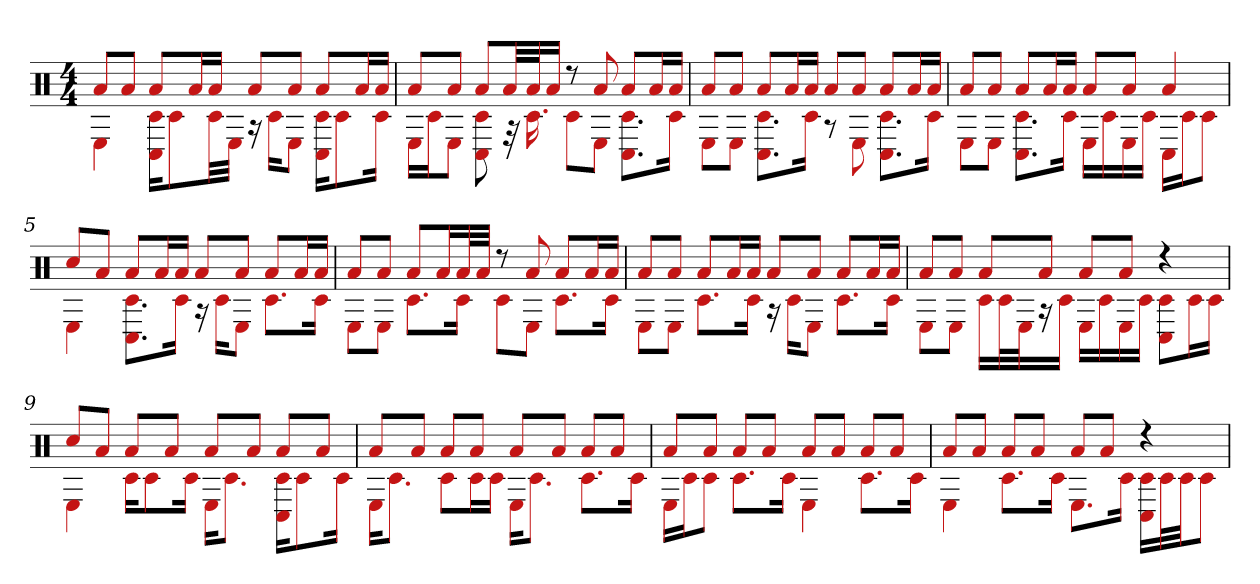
**kern
*part1
*staff1
*clefX
*k[]
*M4/4
=1
*^
8aL	4E
8aJ	.
8aL	16C# 16c#KL
.	8c#
16aL	.
16aJJ	32c#LL
.	32EJJJ
8aL	16r
.	16c#KL
8aJ	8EJ
8aL	16C# 16c#KL
.	8c#
16aL	.
16aJJ	16c#Jk
=2	=2
8aL	16ELL
.	16c#J
8aJ	8EJ
8aL	8C# 8c#
32aLL	32r
32aJ	16.c#
16aJJ	.
8r	8c#L
8a	8EJ
8aL	8.C# 8.c#L
16aL	.
16aJJ	16c#Jk
=3	=3
8aL	8EL
8aJ	8EJ
8aL	8.C# 8.c#L
16aL	.
16aJJ	16c#Jk
8aL	8r
8aJ	8E
8aL	8.C# 8.c#L
16aL	.
16aJJ	16c#Jk
=4	=4
8aL	8EL
8aJ	8EJ
8aL	8.C# 8.c#L
16aL	.
16aJJ	16c#Jk
8aL	16ELL
.	16c#
8aJ	16E
.	16c#JJ
4a	16C#LL
.	16c#J
.	8c#J
=5	=5
8cc#L	4E
8aJ	.
8aL	8.C# 8.c#L
16aL	.
16aJJ	16c#Jk
8aL	16r
.	16c#KL
8aJ	8EJ
8aL	8.c#L
16aL	.
16aJJ	16c#Jk
=6	=6
8aL	8EL
8aJ	8EJ
8aL	8.c#L
16aL	.
32aL	16c#Jk
32aJJJ	.
8r	8c#L
8a	8EJ
8aL	8.c#L
16aL	.
16aJJ	16c#Jk
=7	=7
8aL	8EL
8aJ	8EJ
8aL	8.c#L
16aL	.
16aJJ	16c#Jk
8aL	16r
.	16c#KL
8aJ	8EJ
8aL	8.c#L
16aL	.
16aJJ	16c#Jk
=8	=8
8aL	8EL
8aJ	8EJ
8aL	16c#LL
.	32c#L
.	32EJ
8aJ	16r
.	16c#JJ
8aL	16ELL
.	16c#
8aJ	16E
.	16c#JJ
4r	8C# 8c#L
.	16c#L
.	16c#JJ
=9	=9
8cc#L	4E
8aJ	.
8aL	16c#KL
.	8c#
8aJ	.
.	16c#Jk
8aL	16EKL
.	8.c#J
8aJ	.
8aL	16C# 16c#KL
.	8c#
8aJ	.
.	16c#Jk
=10	=10
8aL	16EKL
.	8.c#J
8aJ	.
8aL	8c#L
8aJ	16c#L
.	16c#JJ
8aL	16EKL
.	8.c#J
8aJ	.
8aL	8.c#L
8aJ	.
.	16c#Jk
=11	=11
8aL	16ELL
.	16c#J
8aJ	8c#J
8aL	8.c#L
8aJ	.
.	16c#Jk
8aL	4E
8aJ	.
8aL	8.c#L
8aJ	.
.	16c#Jk
=12	=12
8aL	4E
8aJ	.
8aL	8.c#L
8aJ	.
.	16c#Jk
8aL	8.EL
8aJ	.
.	16c#Jk
4r	16C# 16c#LL
.	32c#L
.	32c#JJ
.	8c#J
*v	*v
=
*-
